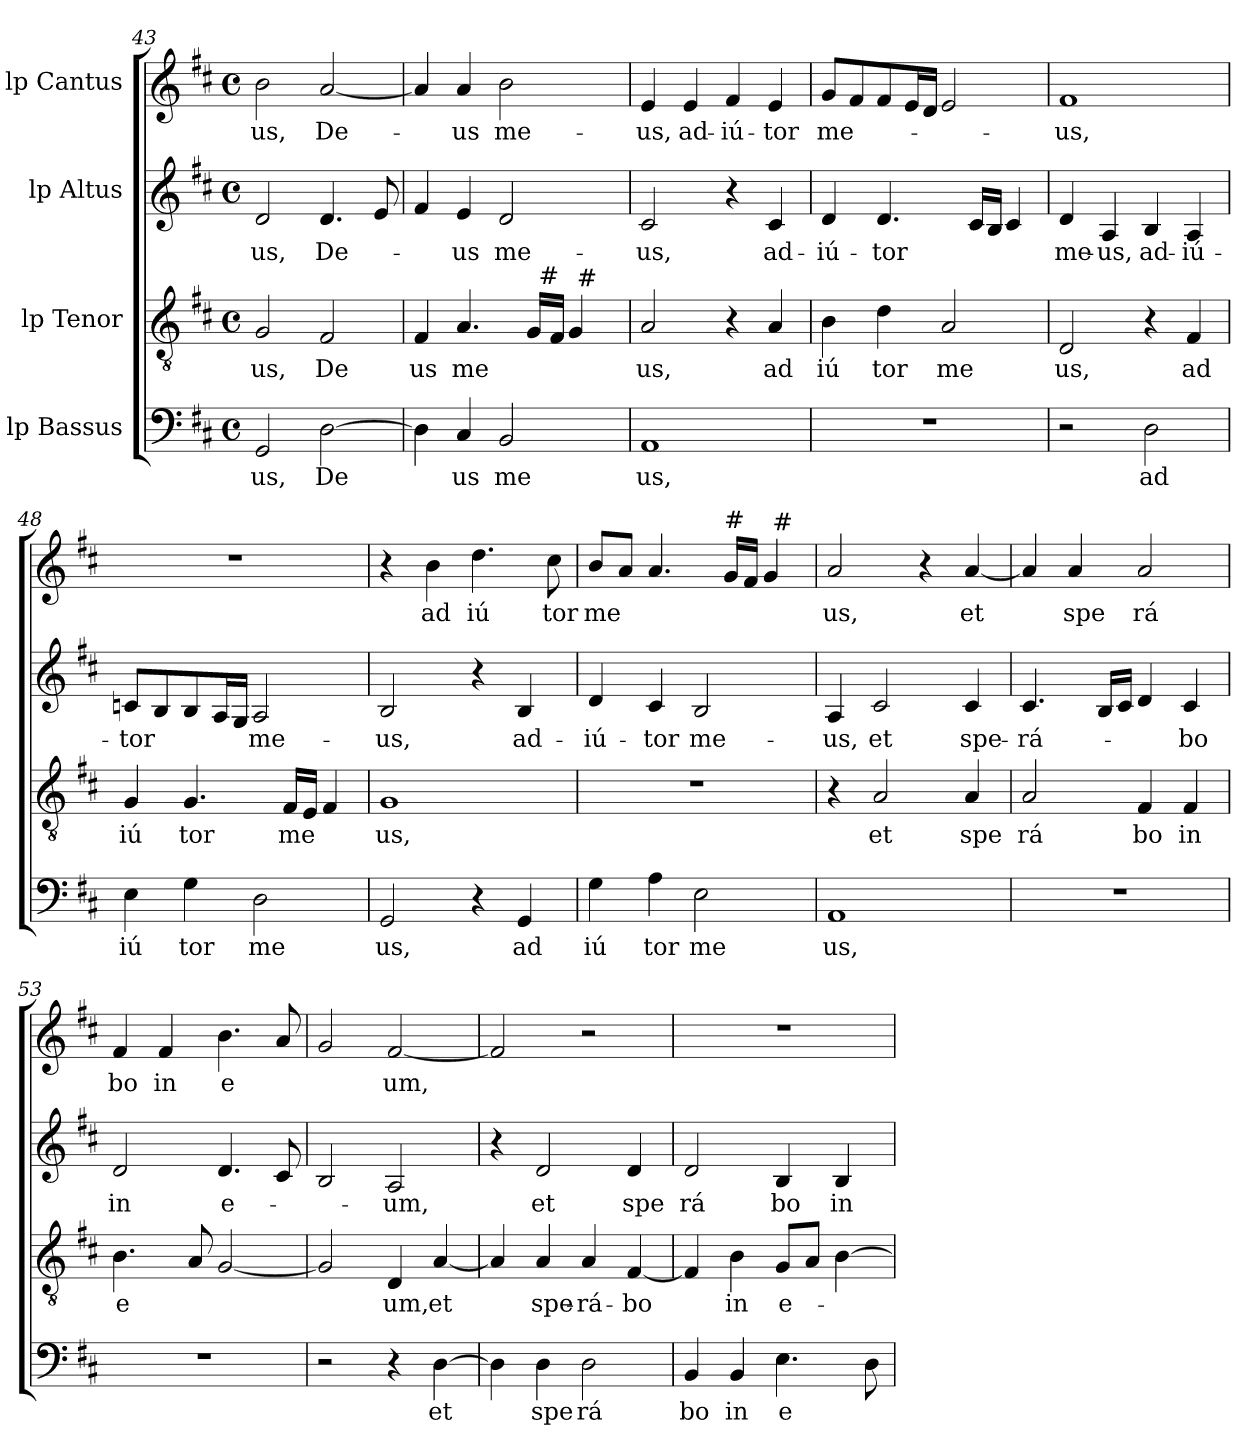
**kern	**text	**kern	**text	**kern	**text	**kern	**text
*part4	*part4	*part3	*part3	*part2	*part2	*part1	*part1
*staff4	*staff4	*staff3	*staff3	*staff2	*staff2	*staff1	*staff1
*I"lp Bassus	*	*I"lp Tenor	*	*I"lp Altus	*	*I"lp Cantus	*
!!LO:PB:g=z
*clefF4	*	*clefGv2	*	*clefG2	*	*clefG2	*
*k[f#c#]	*	*k[f#c#]	*	*k[f#c#]	*	*k[f#c#]	*
*D:	*	*D:	*	*D:	*	*D:	*
*M4/4	*	*M4/4	*	*M4/4	*	*M4/4	*
*met(c)	*	*met(c)	*	*met(c)	*	*met(c)	*
=43	=43	=43	=43	=43	=43	=43	=43
!	!LO:LY:b:cj	!	!LO:LY:b:cj	!	!LO:LY:b:cj	!	!LO:LY:b:cj
2GG/	-us,	2G/	-us,	2d/	-us,	2b\	-us,
!	!LO:LY:b:cj	!	!LO:LY:b:cj	!	!LO:LY:b:cj	!	!LO:LY:b:cj
[>2D\	De	2F#/	De	4.d/	De-	[<2a/	De-
.	.	.	.	8e/	.	.	.
=44	=44	=44	=44	=44	=44	=44	=44
!	!	!	!LO:LY:b:cj	!	!	!	!
*	*	*^	*	*	*	*	*
*	*	*	*^	*	*	*	*	*
4D\]	.	4F#/	2ryy	2ryy	us	4f#/	.	4a/]	.
!	!LO:LY:b:cj	!	!	!	!LO:LY:b	!	!LO:LY:b:cj	!	!LO:LY:b:cj
4C#/	us	4.A/	.	.	me	4e/	-us	4a/	-us
!	!LO:LY:b:cj	!	!	!	!	!	!LO:LY:b:cj	!	!LO:LY:b:cj
2BB/	me	.	8ryy	4ryy	.	2d/	me-	2b\	me-
.	.	16G/L	32ryy	.	.	.	.	.	.
!	!	!	!LO:TX:a:t=#	!	!	!	!	!	!
.	.	.	4ryy	.	.	.	.	.	.
.	.	16F#/J	.	.	.	.	.	.	.
.	.	4G/	.	64ryy	.	.	.	.	.
!	!	!	!	!LO:TX:a:t=#	!	!	!	!	!
.	.	.	.	8...ryy	.	.	.	.	.
.	.	.	16.ryy	.	.	.	.	.	.
=45	=45	=45	=45	=45	=45	=45	=45	=45	=45
!	!LO:LY:b:cj	!	!	!	!LO:LY:b:cj	!	!LO:LY:b:cj	!	!LO:LY:b:cj
*	*	*v	*v	*v	*	*	*	*	*
1AA	us,	2A/	us,	2c#/	-us,	4e/	-us,
!	!	!	!	!	!	!	!LO:LY:b:cj
.	.	.	.	.	.	4e/	ad-
!	!	!	!	!	!	!	!LO:LY:b:cj
.	.	4r	.	4r	.	4f#/	-iú-
!	!	!	!LO:LY:b:cj	!	!LO:LY:b:cj	!	!LO:LY:b:cj
.	.	4A/	ad	4c#/	ad-	4e/	-tor
=46	=46	=46	=46	=46	=46	=46	=46
!	!	!	!LO:LY:b:cj	!	!LO:LY:b:cj	!	!LO:LY:b
1r	.	4B\	iú	4d/	-iú-	8g/L	me-
.	.	.	.	.	.	8f#/	.
!	!	!	!LO:LY:b:cj	!	!LO:LY:b	!	!
.	.	4d\	tor	4.d/	-tor	8f#/	.
.	.	.	.	.	.	16e/	.
.	.	.	.	.	.	16d/J	.
!	!	!	!LO:LY:b:cj	!	!	!	!
.	.	2A/	me	.	.	2e/	.
.	.	.	.	16c#/L	.	.	.
.	.	.	.	16B/J	.	.	.
.	.	.	.	4c#/	.	.	.
=47	=47	=47	=47	=47	=47	=47	=47
!	!	!	!LO:LY:b:cj	!	!LO:LY:b:cj	!	!LO:LY:b:cj
2r	.	2D/	us,	4d/	me-	1f#	-us,
!	!	!	!	!	!LO:LY:b:cj	!	!
.	.	.	.	4A/	-us,	.	.
!	!LO:LY:b:cj	!	!	!	!LO:LY:b:cj	!	!
2D\	ad	4r	.	4B/	ad-	.	.
!	!	!	!LO:LY:b:cj	!	!LO:LY:b:cj	!	!
.	.	4F#/	ad	4A/	-iú-	.	.
=48	=48	=48	=48	=48	=48	=48	=48
!	!LO:LY:b:cj	!	!LO:LY:b:cj	!	!LO:LY:b	!	!
4E\	iú	4G/	iú	8cn/L	-tor	1r	.
.	.	.	.	8B/	.	.	.
!	!LO:LY:b:cj	!	!LO:LY:b:cj	!	!	!	!
4G\	tor	4.G/	tor	8B/	.	.	.
.	.	.	.	16A/	.	.	.
.	.	.	.	16G/J	.	.	.
!	!LO:LY:b:cj	!	!	!	!LO:LY:b:cj	!	!
2D\	me	.	.	2A/	me-	.	.
!	!	!	!LO:LY:b	!	!	!	!
.	.	16F#/L	me	.	.	.	.
.	.	16E/J	.	.	.	.	.
.	.	4F#/	.	.	.	.	.
!!LO:LB:g=z
=49	=49	=49	=49	=49	=49	=49	=49
!	!LO:LY:b:cj	!	!LO:LY:b:cj	!	!LO:LY:b:cj	!	!
2GG/	us,	1G	us,	2B/	-us,	4r	.
!	!	!	!	!	!	!	!LO:LY:b:cj
.	.	.	.	.	.	4b\	ad
!	!	!	!	!	!	!	!LO:LY:b:cj
4r	.	.	.	4r	.	4.dd\	iú
!	!LO:LY:b:cj	!	!	!	!LO:LY:b:cj	!	!
4GG/	ad	.	.	4B/	ad-	.	.
!	!	!	!	!	!	!	!LO:LY:b:cj
.	.	.	.	.	.	8cc#\	tor
=50	=50	=50	=50	=50	=50	=50	=50
!	!LO:LY:b:cj	!	!	!	!LO:LY:b:cj	!	!LO:LY:b
*	*	*	*	*	*	*^	*
4G\	iú	1r	.	4d/	-iú-	8b/L	2ryy	me
.	.	.	.	.	.	8a/J	.	.
!	!LO:LY:b:cj	!	!	!	!LO:LY:b:cj	!	!	!
4A\	tor	.	.	4c#/	-tor	4.a/	.	.
!	!LO:LY:b:cj	!	!	!	!LO:LY:b:cj	!	!	!
2E\	me	.	.	2B/	me-	.	4ryy	.
!	!	!	!	!	!	!LO:TX:a:t=#	!	!
.	.	.	.	.	.	16g/L	.	.
.	.	.	.	.	.	16f#/J	.	.
.	.	.	.	.	.	4g/	64ryy	.
!	!	!	!	!	!	!	!LO:TX:a:t=#	!
.	.	.	.	.	.	.	8...ryy	.
=51	=51	=51	=51	=51	=51	=51	=51	=51
!	!LO:LY:b:cj	!	!	!	!LO:LY:b:cj	!	!	!LO:LY:b:cj
*	*	*	*	*	*	*v	*v	*
1AA	us,	4r	.	4A/	-us,	2a/	us,
!	!	!	!LO:LY:b:cj	!	!LO:LY:b:cj	!	!
.	.	2A/	et	2c#/	et	.	.
.	.	.	.	.	.	4r	.
!	!	!	!LO:LY:b:cj	!	!LO:LY:b:cj	!	!LO:LY:b:cj
.	.	4A/	spe	4c#/	spe-	[<4a/	et
=52	=52	=52	=52	=52	=52	=52	=52
!	!	!	!LO:LY:b:cj	!	!LO:LY:b:cj	!	!
1r	.	2A/	rá	4.c#/	-rá-	4a/]	.
!	!	!	!	!	!	!	!LO:LY:b:cj
.	.	.	.	.	.	4a/	spe
.	.	.	.	16B/L	.	.	.
.	.	.	.	16c#/J	.	.	.
!	!	!	!LO:LY:b:cj	!	!	!	!LO:LY:b:cj
.	.	4F#/	bo	4d/	.	2a/	rá
!	!	!	!LO:LY:b:cj	!	!LO:LY:b:cj	!	!
.	.	4F#/	in	4c#/	-bo	.	.
=53	=53	=53	=53	=53	=53	=53	=53
!	!	!	!LO:LY:b:cj	!	!LO:LY:b:cj	!	!LO:LY:b:cj
1r	.	4.B\	e	2d/	in	4f#/	bo
!	!	!	!	!	!	!	!LO:LY:b:cj
.	.	.	.	.	.	4f#/	in
.	.	8A/	.	.	.	.	.
!	!	!	!	!	!LO:LY:b:cj	!	!LO:LY:b:cj
.	.	[<2G/	.	4.d/	e-	4.b\	e
.	.	.	.	8c#/	.	8a/	.
=54	=54	=54	=54	=54	=54	=54	=54
2r	.	2G/]	.	2B/	.	2g/	.
!	!	!	!LO:LY:b:cj	!	!LO:LY:b:cj	!	!LO:LY:b:cj
4r	.	4D/	um,	2A/	-um,	[>2f#/	um,
!	!LO:LY:b:cj	!	!LO:LY:b:cj	!	!	!	!
[>4D\	et	[>4A/	et	.	.	.	.
!!LO:LB:g=z
=55	=55	=55	=55	=55	=55	=55	=55
4D\]	.	4A/]	.	4r	.	2f#/]	.
!	!LO:LY:b:cj	!	!LO:LY:b:cj	!	!LO:LY:b:cj	!	!
4D\	spe	4A/	spe-	2d/	et	.	.
!	!LO:LY:b:cj	!	!LO:LY:b:cj	!	!	!	!
2D\	rá	4A/	-rá-	.	.	2r	.
!	!	!	!LO:LY:b:cj	!	!LO:LY:b:cj	!	!
.	.	[<4F#/	-bo	4d/	spe	.	.
=56	=56	=56	=56	=56	=56	=56	=56
!	!LO:LY:b:cj	!	!	!	!LO:LY:b:cj	!	!
4BB/	bo	4F#/]	.	2d/	rá	1r	.
!	!LO:LY:b:cj	!	!LO:LY:b:cj	!	!	!	!
4BB/	in	4B\	in	.	.	.	.
!	!LO:LY:b:cj	!	!LO:LY:b:cj	!	!LO:LY:b:cj	!	!
4.E\	e	8G/L	e-	4B/	bo	.	.
.	.	8A/J	.	.	.	.	.
!	!	!	!	!	!LO:LY:b:cj	!	!
.	.	[>4B\	.	4B/	in	.	.
8D\	.	.	.	.	.	.	.
=	=	=	=	=	=	=	=
*-	*-	*-	*-	*-	*-	*-	*-
